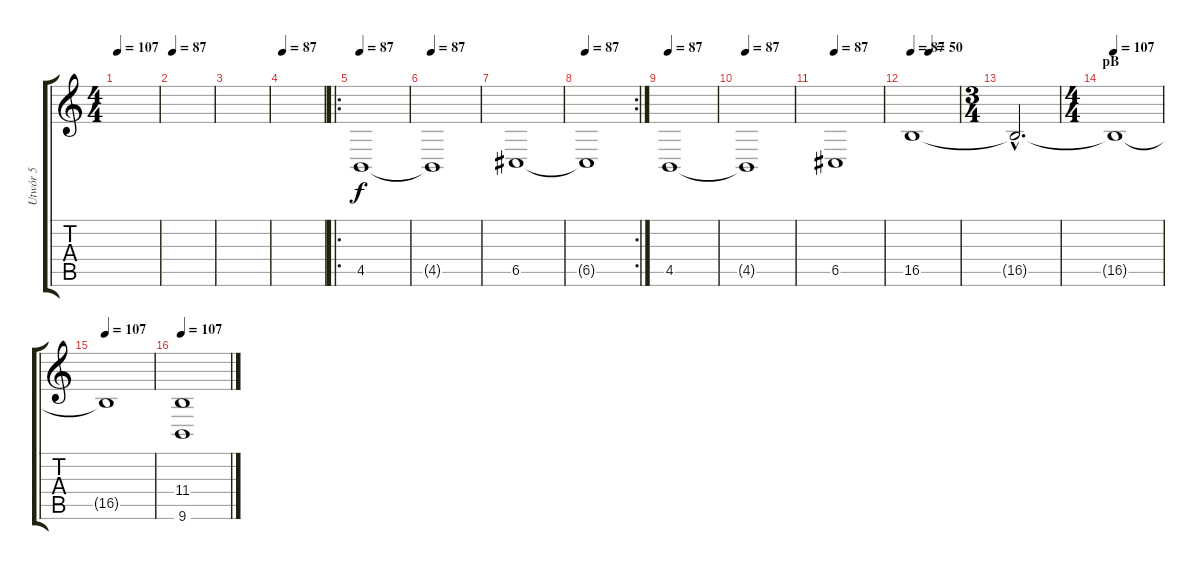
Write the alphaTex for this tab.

\track ("Utwór 5" "Utwór 5") {instrument fx6goblins}
\staff {score tabs}
\tuning (D4 A3 F3 C3 G2 D2) {hide}
\ts (4 4)
\tempo 107
\tempo 87
\tempo 107
\clef g2
\ks c
|
\tempo 87
|
|
\tempo 87
|
\ro
\tempo 87
4.5.1 |
\tempo 87
4.5{t}.1 |
6.5.1 |
\rc 2
\tempo 87
6.5{t}.1 |
\tempo 87
4.5.1 |
\tempo 87
4.5{t}.1 |
\tempo 87
6.5.1 |
\tempo 87
\tempo (50 0.375)
16.5.1 |
\ts (3 4)
16.5{hac t}.2{d} |
\ts (4 4)
\section ("" "pB")
\tempo 107
16.5{t}.1 |
\tempo 107
16.5{t}.1 |
\tempo 107
(11.4 9.6).1
